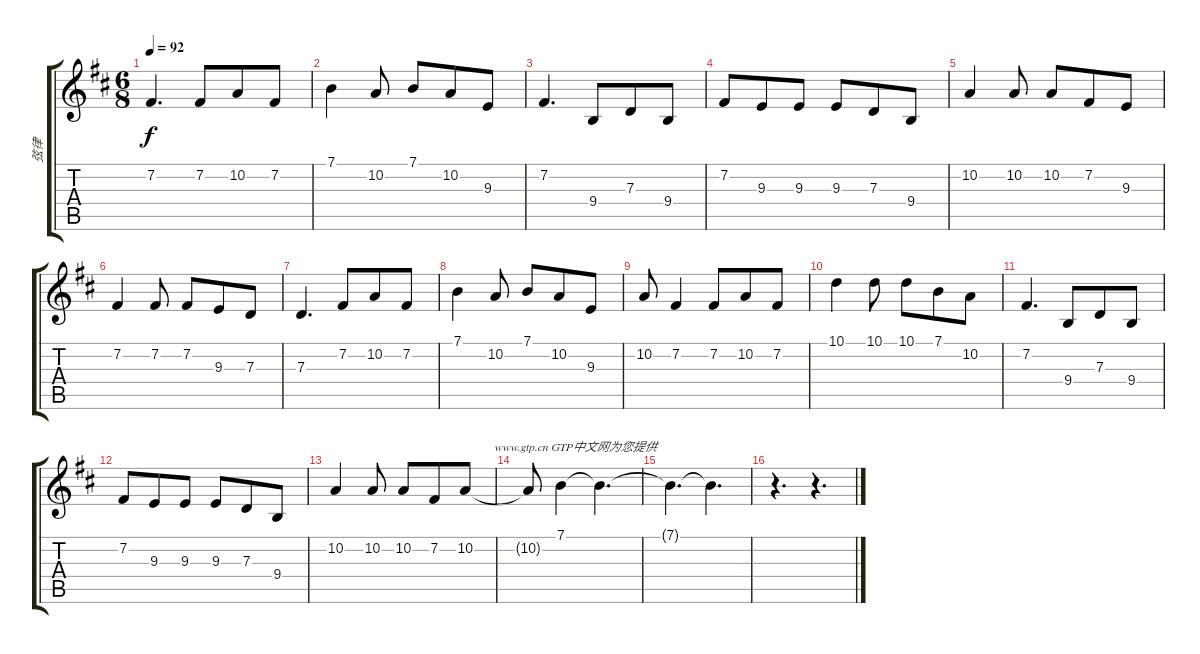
\track ("弦律" "弦律") {instrument lead1square}
\staff {score tabs}
\tuning (E4 B3 G3 D3 A2 E2) {hide}
\ts (6 8)
\tempo 92
\clef g2
\ks d
7.2.4{d dy f} 7.2.8 10.2.8 7.2.8 |
7.1.4 10.2.8 7.1.8 10.2.8 9.3.8 |
7.2.4{d} 9.4.8 7.3.8 9.4.8 |
7.2.8 9.3.8 9.3.8 9.3.8 7.3.8 9.4.8 |
10.2.4 10.2.8 10.2.8 7.2.8 9.3.8 |
7.2.4 7.2.8 7.2.8 9.3.8 7.3.8 |
7.3.4{d} 7.2.8 10.2.8 7.2.8 |
7.1.4 10.2.8 7.1.8 10.2.8 9.3.8 |
10.2.8 7.2.4 7.2.8 10.2.8 7.2.8 |
10.1.4 10.1.8 10.1.8 7.1.8 10.2.8 |
7.2.4{d} 9.4.8 7.3.8 9.4.8 |
7.2.8 9.3.8 9.3.8 9.3.8 7.3.8 9.4.8 |
10.2.4 10.2.8 10.2.8 7.2.8{txt "                    www.gtp.cn GTP中文网为您提供"} 10.2.8 |
10.2{t}.8 7.1.4 7.1{t}.4{d} |
7.1{t}.4{d} 7.1{t}.4{d} |
r.4{d} r.4{d}
